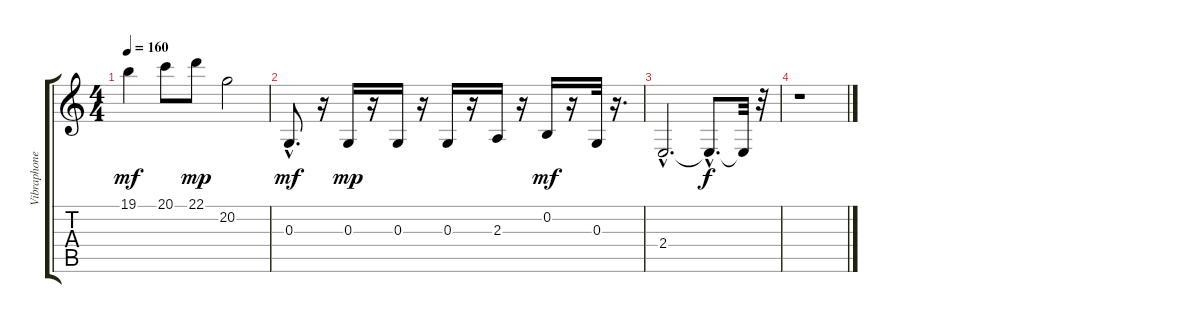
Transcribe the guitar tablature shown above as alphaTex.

\track ("Vibraphone" "Vibraphone") {instrument vibraphone}
\staff {score tabs}
\tuning (E4 B3 G3 D3 A2 E2) {hide}
\ts (4 4)
\tempo 160
\clef g2
\ks c
19.1.4{dy mf} 20.1.8 22.1.8{dy mp} 20.2.2 |
0.3{hac}.8{d dy mf} r.16 0.3.16{dy mp} r.16 0.3.16 r.16 0.3.16 r.16 2.3.16 r.16 0.2.16{dy mf} r.16 0.3.32 r.16{d} |
2.4{hac}.2{d} 2.4{hac t}.8{d dy f} 2.4{t}.32 r.32 |
r.1
